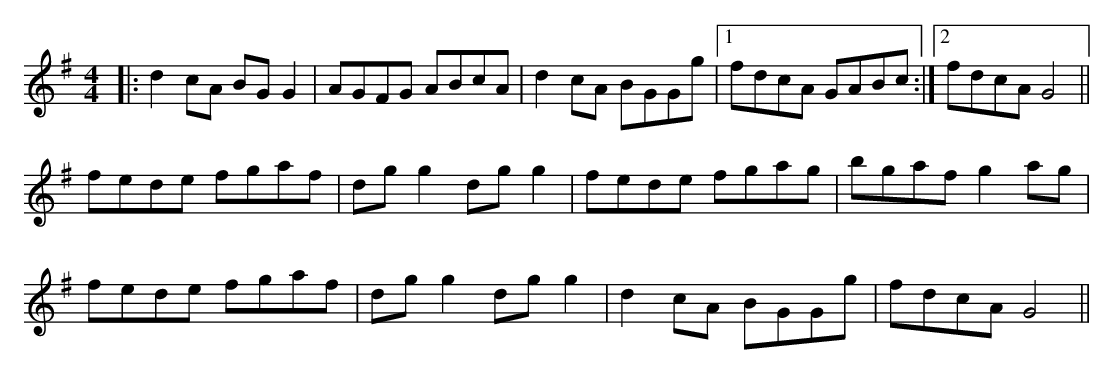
X:1
M:4/4
K:G
|:d2 cA BG G2|AGFG ABcA|d2 cA BGGg|1 fdcA GABc:|2 fdcA G4||
fede fgaf|dg g2 dg g2|fede fgag|bgaf g2 ag|
fede fgaf|dg g2 dg g2|d2 cA BGGg|fdcA G4||
